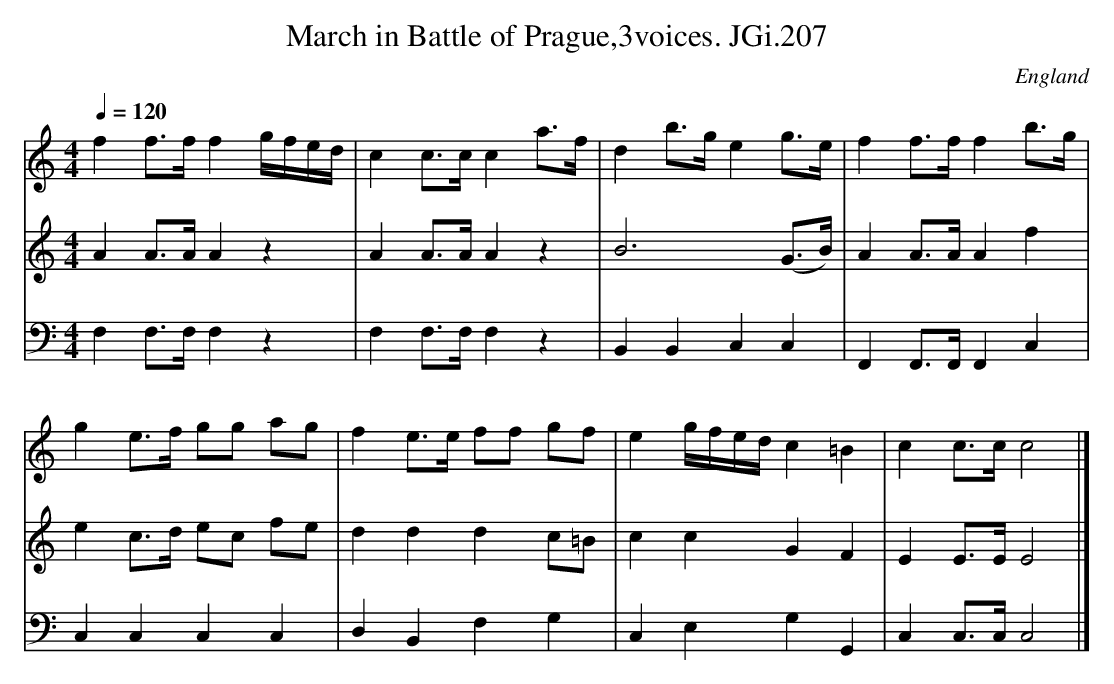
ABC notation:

X:1
T:March in Battle of Prague,3voices. JGi.207
M:4/4
L:1/8
Q:1/4=120
O:England
K:C major
[V:1]f2f>ff2g/f/e/d/|c2c>cc2a>f|d2b>ge2g>e|f2f>ff2b>g|
[V:2]A2A>AA2z2|A2A>AA2z2|B6(G>B)|A2A>AA2f2|
[V:3]F,2F,>F,F,2z2|F,2F,>F,F,2z2|B,,2B,,2C,2C,2|F,,2F,,>F,,F,,2C,2|
[V:1]g2e>f gg ag|f2e>e ff gf|e2g/f/e/d/c2=B2|c2c>cc4|]
[V:2]e2c>d ec fe|d2d2d2c=B|c2c2G2F2|E2E>EE4|]
[V:3]C,2C,2C,2C,2|D,2B,,2F,2G,2|C,2E,2G,2G,,2|C,2C,>C,C,4|]
